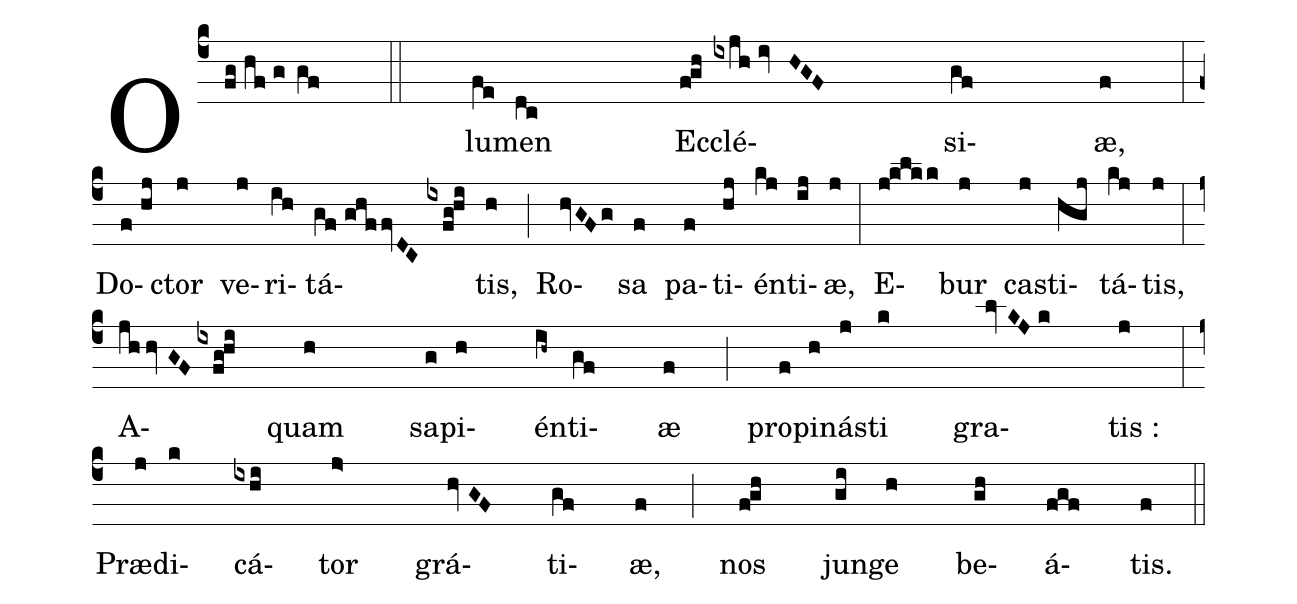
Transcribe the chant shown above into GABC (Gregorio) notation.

%%
(c4)O(fg/hf/ggf) (::) lu(fe)men(dc) Ec(f!gh)clé(ixjh/ivHGF)si(gf)æ,(f) (:) (z)
Do(f//hj)ctor(j) ve(j)ri(ih)tá(gf//ghf/fvDC//ixfg!hi)tis,(h) (;) Ro(hvGFg)sa(f) pa(f)ti(hj)én(kj)ti(ij)æ,(j) (:) E(j!klkk)bur(j) ca(j)sti(hgj)tá(kj)tis,(j) (:) (z)
A(jhhvGFixfg!hi)quam(h) sa(g)pi(h)én(ih~)ti(gf)æ(f) (;) pro(f)pi(h)ná(j)sti(k) gra(lvKJk)tis : (j) (:) (z)
Præ(j)di(k)cá(ixhi)tor(j>) grá(hvGF)ti(gf)æ,(f) (;) nos(f!gh) jun(gi)ge(h) be(gh)á(fgf)tis.(f) (::) (z)
